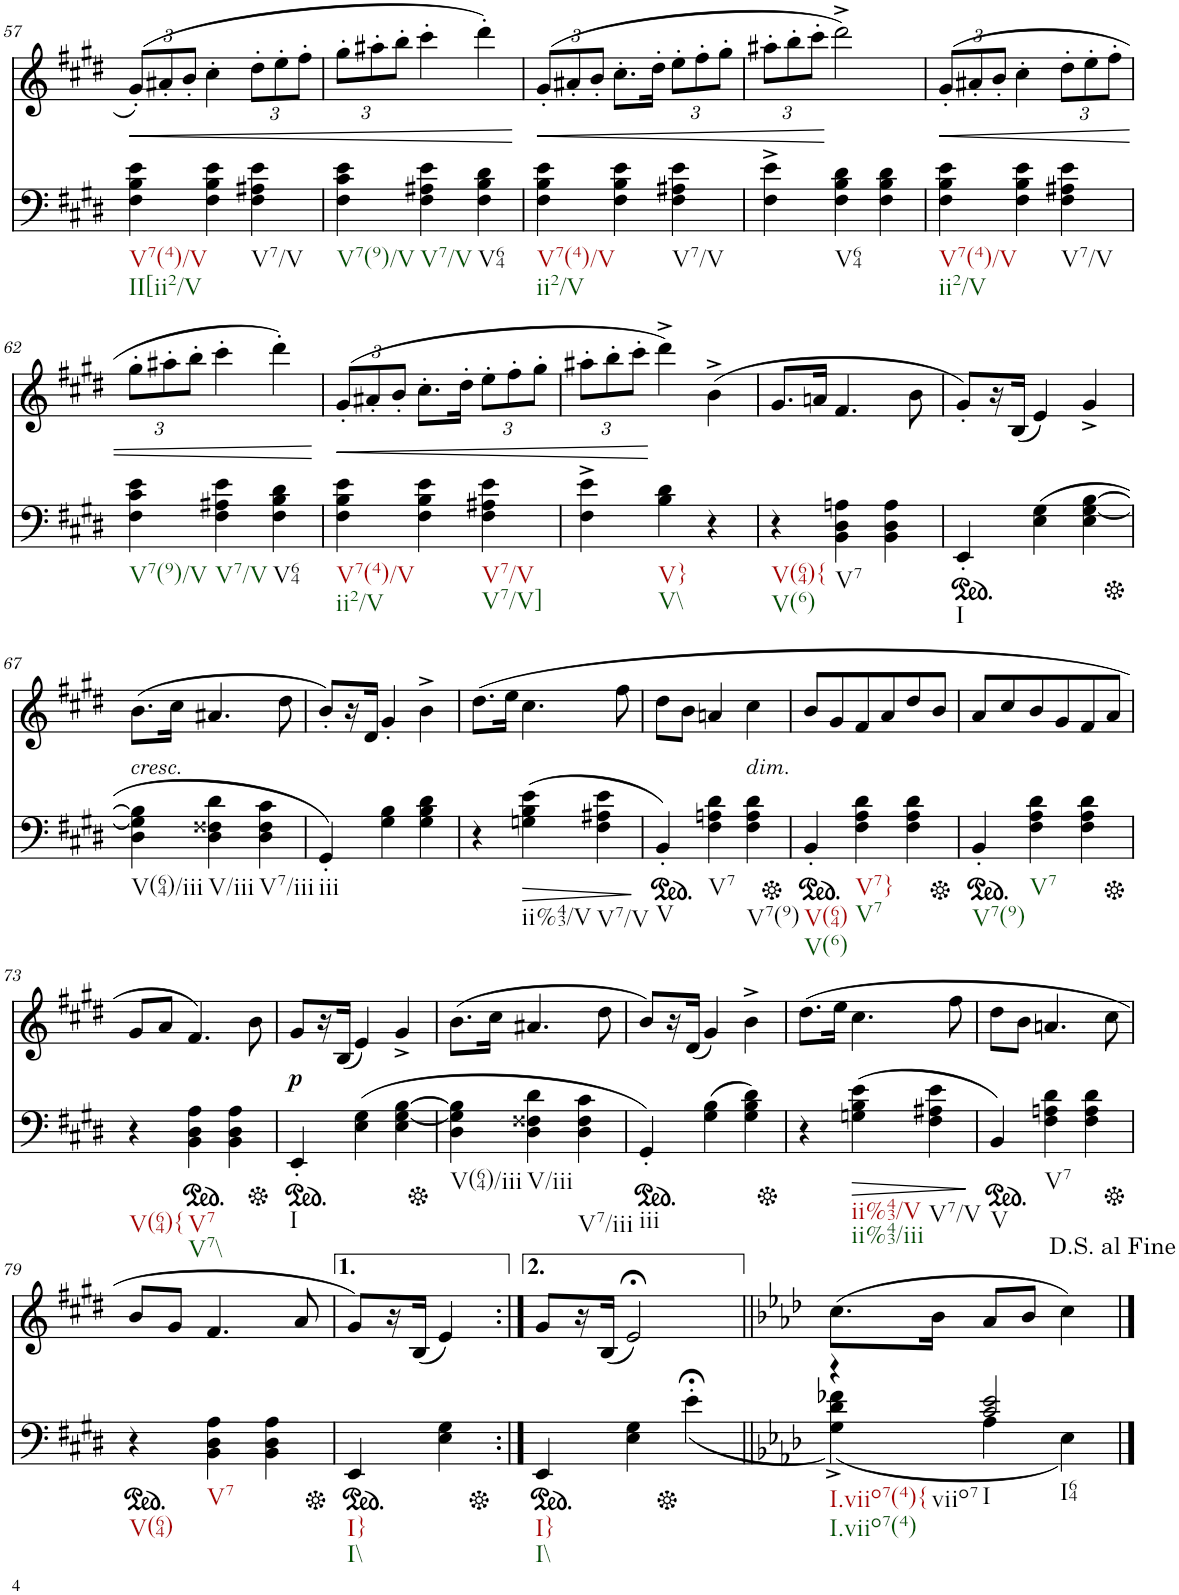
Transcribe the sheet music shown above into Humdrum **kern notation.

**kern	**dynam	**kern	**dynam
*part2	*part2	*part1	*part1
*staff2	*staff2	*staff1	*staff1
*I"piano	*	*I"piano	*
*I'Pno	*	*I'Pno	*
!!LO:PB:g=z
*clefF4	*	*clefG2	*
*k[f#c#g#d#]	*	*k[f#c#g#d#]	*
*M3/4	*	*M3/4	*
*	*	*Xbrackettup	*
=57	=57	=57	=57
!LO:TX:b:t=V7(4)/V	!	!	!
!LO:TX:b:t=II[ii2/V	!	!	!
!	!	!	!LO:HP:b
4F#\ 4B\ 4e\	.	(12g#'/L	<
.	.	12a#X'/	.
.	.	12b'/J	.
4F#\ 4B\ 4e\	.	4cc#'\	.
!LO:TX:b:t=V7/V	!	!	!
4F#\ 4A#X\ 4e\	.	12dd#'\L	.
.	.	12ee'\	.
.	.	12ff#'\J	.
=58	=58	=58	=58
!LO:TX:b:t=V7(9)/V	!	!	!
4F#\ 4c#\ 4e\	.	12gg#'\L	.
.	.	12aa#X'\	.
.	.	12bb'\J	.
!LO:TX:b:t=V7/V	!	!	!
4F#\ 4A#X\ 4e\	.	4ccc#'\	.
!LO:TX:b:t=V64	!	!	!
4F#\ 4B\ 4d#\	.	4ddd#'\)	.
.	.	.	[
=59	=59	=59	=59
!LO:TX:b:t=V7(4)/V	!	!	!
!LO:TX:b:t=ii2/V	!	!	!
!	!	!	!LO:HP:b
4F#\ 4B\ 4e\	.	(12g#'/L	<
.	.	12a#X'/	.
.	.	12b'/J	.
4F#\ 4B\ 4e\	.	8.cc#'\L	.
.	.	16dd#'\Jk	.
!LO:TX:b:t=V7/V	!	!	!
4F#\ 4A#X\ 4e\	.	12ee'\L	.
.	.	12ff#'\	.
.	.	12gg#'\J	.
=60	=60	=60	=60
4F#\^ 4e\^	.	12aa#X'\L	.
.	.	12bb'\	.
.	.	12ccc#'\J	.
!LO:TX:b:t=V64	!	!	!
4F#\ 4B\ 4d#\	.	2ddd#^\)	[
4F#\ 4B\ 4d#\	.	.	.
=61	=61	=61	=61
!LO:TX:b:t=V7(4)/V	!	!	!
!LO:TX:b:t=ii2/V	!	!	!
!	!	!	!LO:HP:b
4F#\ 4B\ 4e\	.	(12g#'/L	<
.	.	12a#X'/	.
.	.	12b'/J	.
4F#\ 4B\ 4e\	.	4cc#'\	.
!LO:TX:b:t=V7/V	!	!	!
4F#\ 4A#X\ 4e\	.	12dd#'\L	.
.	.	12ee'\	.
.	.	12ff#'\J	.
!!LO:LB:g=z
=62	=62	=62	=62
!LO:TX:b:t=V7(9)/V	!	!	!
4F#\ 4c#\ 4e\	.	12gg#'\L	.
.	.	12aa#X'\	.
.	.	12bb'\J	.
!LO:TX:b:t=V7/V	!	!	!
4F#\ 4A#X\ 4e\	.	4ccc#'\	.
!LO:TX:b:t=V64	!	!	!
4F#\ 4B\ 4d#\	.	4ddd#'\)	.
.	.	.	[
=63	=63	=63	=63
!LO:TX:b:t=V7(4)/V	!	!	!
!LO:TX:b:t=ii2/V	!	!	!
!	!	!	!LO:HP:b
4F#\ 4B\ 4e\	.	(12g#'/L	<
.	.	12a#X'/	.
.	.	12b'/J	.
4F#\ 4B\ 4e\	.	8.cc#'\L	.
.	.	16dd#'\Jk	.
!LO:TX:b:t=V7/V	!	!	!
!LO:TX:b:t=V7/V]	!	!	!
4F#\ 4A#X\ 4e\	.	12ee'\L	.
.	.	12ff#'\	.
.	.	12gg#'\J	.
=64	=64	=64	=64
4F#\^ 4e\^	.	12aa#X'\L	.
.	.	12bb'\	.
.	.	12ccc#'\J	.
!LO:TX:b:t=V}	!	!	!
!LO:TX:b:t=V\\	!	!	!
4B\ 4d#\	.	4ddd#^\)	[
4r	.	(4b^\	.
=65	=65	=65	=65
!LO:TX:b:t=V(64){	!	!	!
!LO:TX:b:t=V(6)	!	!	!
4r	.	8.g#/L	.
.	.	16an/Jk	.
!LO:TX:b:t=V7	!	!	!
4BB\ 4D#\ 4An\	.	4.f#/	.
4BB\ 4D#\ 4A\	.	.	.
.	.	8b\	.
=66	=66	=66	=66
*ped	*	*	*
!LO:TX:b:t=I	!	!	!
4EE'/	.	8g#'/L)	.
.	.	16r	.
.	.	(16B/JJ	.
(4E\ 4G#\	.	4e/)	.
4E\ [4G#\ [4B\	.	4g#^/	.
!!LO:LB:g=z
=67	=67	=67	=67
*Xped	*	*	*
!	!	!LO:TX:b:i:t=cresc.	!
!LO:TX:b:t=V(64)/iii	!	!	!
4D#\ 4G#\] 4B\]	.	(8.b\L	.
.	.	16cc#\Jk	.
!LO:TX:b:t=V/iii	!	!	!
4D#\ 4F##X\ 4d#\	.	4.a#X/	.
!LO:TX:b:t=V7/iii	!	!	!
4D#\ 4F##\ 4c#\	.	.	.
.	.	8dd#\	.
=68	=68	=68	=68
!LO:TX:b:t=iii	!	!	!
4GG#'/)	.	8b'/L)	.
.	.	16r	.
.	.	16d#/JJ	.
4G#\ 4B\	.	4g#'/	.
4G#\ 4B\ 4d#\	.	4b^\	.
=69	=69	=69	=69
4r	.	(8.dd#\L	.
.	.	16ee\Jk	.
!LO:TX:b:t=ii%43/V	!	!	!
!	!LO:HP:b	!	!
(4Gn\ 4B\ 4e\	>	4.cc#\	.
!LO:TX:b:t=V7/V	!	!	!
4F#\ 4A#X\ 4e\	.	.	.
.	.	8ff#\	.
.	]	.	.
=70	=70	=70	=70
*ped	*	*	*
!LO:TX:b:t=V	!	!	!
4BB'/)	.	8dd#\L	.
.	.	8b\J	.
!LO:TX:b:t=V7	!	!	!
4F#\ 4An\ 4d#\	.	4an/	.
!	!	!LO:TX:b:i:t=dim.	!
!LO:TX:b:t=V7(9)	!	!	!
4F#\ 4A\ 4d#\	.	4cc#\	.
=71	=71	=71	=71
*Xped	*	*	*
*ped	*	*	*
!LO:TX:b:t=V(64)	!	!	!
!LO:TX:b:t=V(6)	!	!	!
4BB'/	.	8b/L	.
.	.	8g#/	.
!LO:TX:b:t=V7}	!	!	!
!LO:TX:b:t=V7	!	!	!
4F#\ 4A\ 4d#\	.	8f#/	.
.	.	8a/	.
4F#\ 4A\ 4d#\	.	8dd#/	.
.	.	8b/J	.
=72	=72	=72	=72
*Xped	*	*	*
*ped	*	*	*
!LO:TX:b:t=V7(9)	!	!	!
4BB'/	.	8a/L	.
.	.	8cc#/	.
!LO:TX:b:t=V7	!	!	!
4F#\ 4A\ 4d#\	.	8b/	.
.	.	8g#/	.
4F#\ 4A\ 4d#\	.	8f#/	.
.	.	8a/J	.
!!LO:LB:g=z
=73	=73	=73	=73
*Xped	*	*	*
!LO:TX:b:t=V(64){	!	!	!
4r	.	8g#/L	.
.	.	8a/J	.
*ped	*	*	*
!LO:TX:b:t=V7	!	!	!
!LO:TX:b:t=V7\\	!	!	!
4BB\ 4D#\ 4A\	.	4.f#/)	.
4BB\ 4D#\ 4A\	.	.	.
.	.	8b\	.
=74	=74	=74	=74
*Xped	*	*	*
*ped	*	*	*
!LO:TX:b:t=I	!	!	!
!	!	!	!LO:DY:b
4EE'/	.	8g#/L	p
.	.	16r	.
.	.	(16B/JJ	.
(4E\ 4G#\	.	4e/)	.
4E\ [4G#\ [4B\	.	4g#^/	.
=75	=75	=75	=75
*Xped	*	*	*
!LO:TX:b:t=V(64)/iii	!	!	!
4D#\ 4G#\] 4B\]	.	(8.b\L	.
.	.	16cc#\Jk	.
!LO:TX:b:t=V/iii	!	!	!
4D#\ 4F##X\ 4d#\	.	4.a#X/	.
!LO:TX:b:t=V7/iii	!	!	!
4D#\ 4F##\ 4c#\	.	.	.
.	.	8dd#\	.
=76	=76	=76	=76
*ped	*	*	*
!LO:TX:b:t=iii	!	!	!
4GG#'/)	.	8b/L)	.
.	.	16r	.
.	.	(16d#/JJ	.
(4G#\ 4B\	.	4g#/)	.
4G#\ 4B\ 4d#\)	.	4b^\	.
=77	=77	=77	=77
*Xped	*	*	*
4r	.	(8.dd#\L	.
.	.	16ee\Jk	.
!LO:TX:b:t=ii%43/V	!	!	!
!LO:TX:b:t=ii%43/iii	!	!	!
!	!LO:HP:b	!	!
(4Gn\ 4B\ 4e\	>	4.cc#\	.
!LO:TX:b:t=V7/V	!	!	!
4F#\ 4A#X\ 4e\	.	.	.
.	.	8ff#\	.
.	]	.	.
=78	=78	=78	=78
*ped	*	*	*
!LO:TX:b:t=V	!	!	!
4BB/)	.	8dd#\L	.
.	.	8b\J	.
!LO:TX:b:t=V7	!	!	!
4F#\ 4An\ 4d#\	.	4.an/	.
4F#\ 4A\ 4d#\	.	.	.
.	.	8cc#\	.
!!LO:LB:g=z
=79	=79	=79	=79
*Xped	*	*	*
*ped	*	*	*
!LO:TX:b:t=V(64)	!	!	!
4r	.	8b/L	.
.	.	8g#/J	.
!LO:TX:b:t=V7	!	!	!
4BB\ 4D#\ 4A\	.	4.f#/	.
4BB\ 4D#\ 4A\	.	.	.
.	.	8a/	.
=80	=80	=80	=80
*Xped	*	*	*
*ped	*	*	*
!LO:TX:b:t=I}	!	!	!
!LO:TX:b:t=I\\	!	!	!
4EE/	.	8g#/L)	.
.	.	16r	.
.	.	(16B/JJ	.
4E\ 4G#\	.	4e/)	.
=80X4:|!	=80X4:|!	=80X4:|!	=80X4:|!
*Xped	*	*	*
*ped	*	*	*
!LO:TX:b:t=I}	!	!	!
!LO:TX:b:t=I\\	!	!	!
4EE/	.	8g#/L	.
.	.	16r	.
.	.	(16B/JJ	.
4E\ 4G#\	.	2e;</)	.
*Xped	*	*	*
(4e;<'\	.	.	.
=81||	=81||	=81||	=81||
*k[b-e-a-d-]	*	*k[b-e-a-d-]	*
*^	*	*	*
!LO:TX:b:t=I.viio7(4){	!	!	!	!
!LO:TX:b:t=I.viio7(4)	!	!	!	!
!LO:TX:b:t=viio7	!	!	!	!
4r	(4G\^ 4d-\^ 4f-X\^)	.	(8.cc\L	.
.	.	.	16b-\Jk	.
!LO:TX:b:t=I	!	!	!	!
!LO:TX:b:t=I64	!	!	!	!
2c/ 2e-/	4A-\	.	8a-/L	.
.	.	.	8b-/J	.
.	4E-\)	.	4cc\)	.
*v	*v	*	*	*
==	==	==	==
*-	*-	*-	*-
